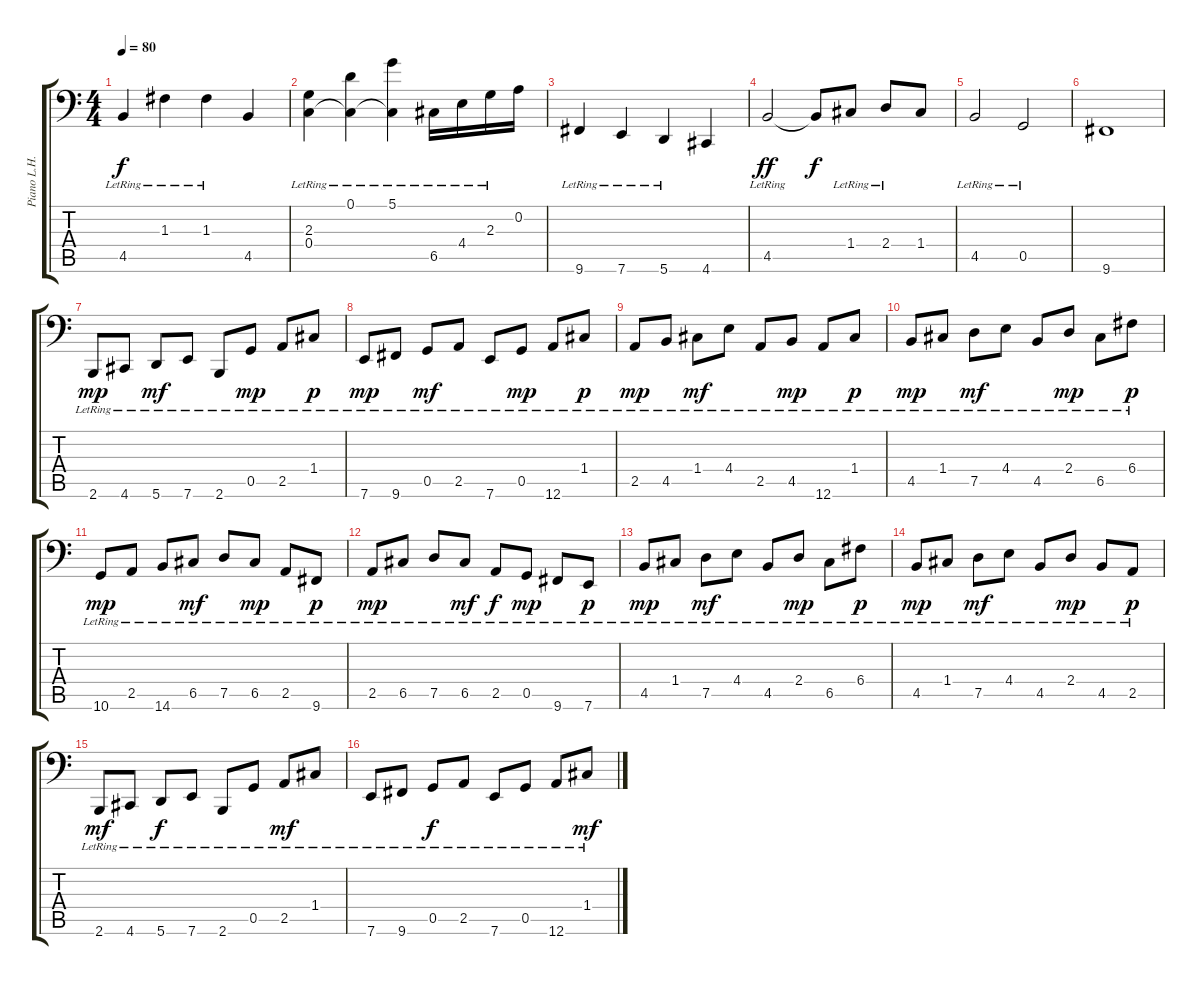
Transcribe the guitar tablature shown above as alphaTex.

\track ("Piano L.H." "Piano L.H.") {instrument acousticgrandpiano}
\staff {score tabs}
\tuning (D4 A3 F3 C3 G2 A1) {hide}
\ts (4 4)
\tempo 80
\clef f4
\ks c
4.5{lr}.4{dy f} 1.3{lr}.4 1.3{lr}.4 4.5.4 |
(2.3{lr} 0.4{lr}).4 (0.1{lr} 0.4{t}).4 (5.1{lr} 0.4{t}).4 6.5{lr}.16 4.4{lr}.16 2.3{lr}.16 0.2.16 |
9.6{lr}.4 7.6{lr}.4 5.6{lr}.4 4.6.4 |
4.5{lr}.2{dy ff} 4.5{t}.8{dy f} 1.4{lr}.8 2.4{lr}.8 1.4.8 |
4.5{lr}.2 0.5{lr}.2 |
9.6.1 |
2.6{lr}.8{dy mp} 4.6{lr}.8 5.6{lr}.8{dy mf} 7.6{lr}.8 2.6{lr}.8 0.5{lr}.8{dy mp} 2.5{lr}.8 1.4{lr}.8{dy p} |
7.6{lr}.8{dy mp} 9.6{lr}.8 0.5{lr}.8{dy mf} 2.5{lr}.8 7.6{lr}.8 0.5{lr}.8{dy mp} 12.6{lr}.8 1.4{lr}.8{dy p} |
2.5{lr}.8{dy mp} 4.5{lr}.8 1.4{lr}.8{dy mf} 4.4{lr}.8 2.5{lr}.8 4.5{lr}.8{dy mp} 12.6{lr}.8 1.4{lr}.8{dy p} |
4.5{lr}.8{dy mp} 1.4{lr}.8 7.5{lr}.8{dy mf} 4.4{lr}.8 4.5{lr}.8 2.4{lr}.8{dy mp} 6.5{lr}.8 6.4{lr}.8{dy p} |
10.6{lr}.8{dy mp} 2.5{lr}.8 14.6{lr}.8 6.5{lr}.8{dy mf} 7.5{lr}.8 6.5{lr}.8{dy mp} 2.5{lr}.8 9.6{lr}.8{dy p} |
2.5{lr}.8{dy mp} 6.5{lr}.8 7.5{lr}.8 6.5{lr}.8{dy mf} 2.5{lr}.8{dy f} 0.5{lr}.8{dy mp} 9.6{lr}.8 7.6{lr}.8{dy p} |
4.5{lr}.8{dy mp} 1.4{lr}.8 7.5{lr}.8{dy mf} 4.4{lr}.8 4.5{lr}.8 2.4{lr}.8{dy mp} 6.5{lr}.8 6.4{lr}.8{dy p} |
4.5{lr}.8{dy mp} 1.4{lr}.8 7.5{lr}.8{dy mf} 4.4{lr}.8 4.5{lr}.8 2.4{lr}.8{dy mp} 4.5{lr}.8 2.5{lr}.8{dy p} |
2.6{lr}.8{dy mf} 4.6{lr}.8 5.6{lr}.8{dy f} 7.6{lr}.8 2.6{lr}.8 0.5{lr}.8 2.5{lr}.8{dy mf} 1.4{lr}.8 |
7.6{lr}.8 9.6{lr}.8 0.5{lr}.8{dy f} 2.5{lr}.8 7.6{lr}.8 0.5{lr}.8 12.6{lr}.8 1.4{lr}.8{dy mf}
